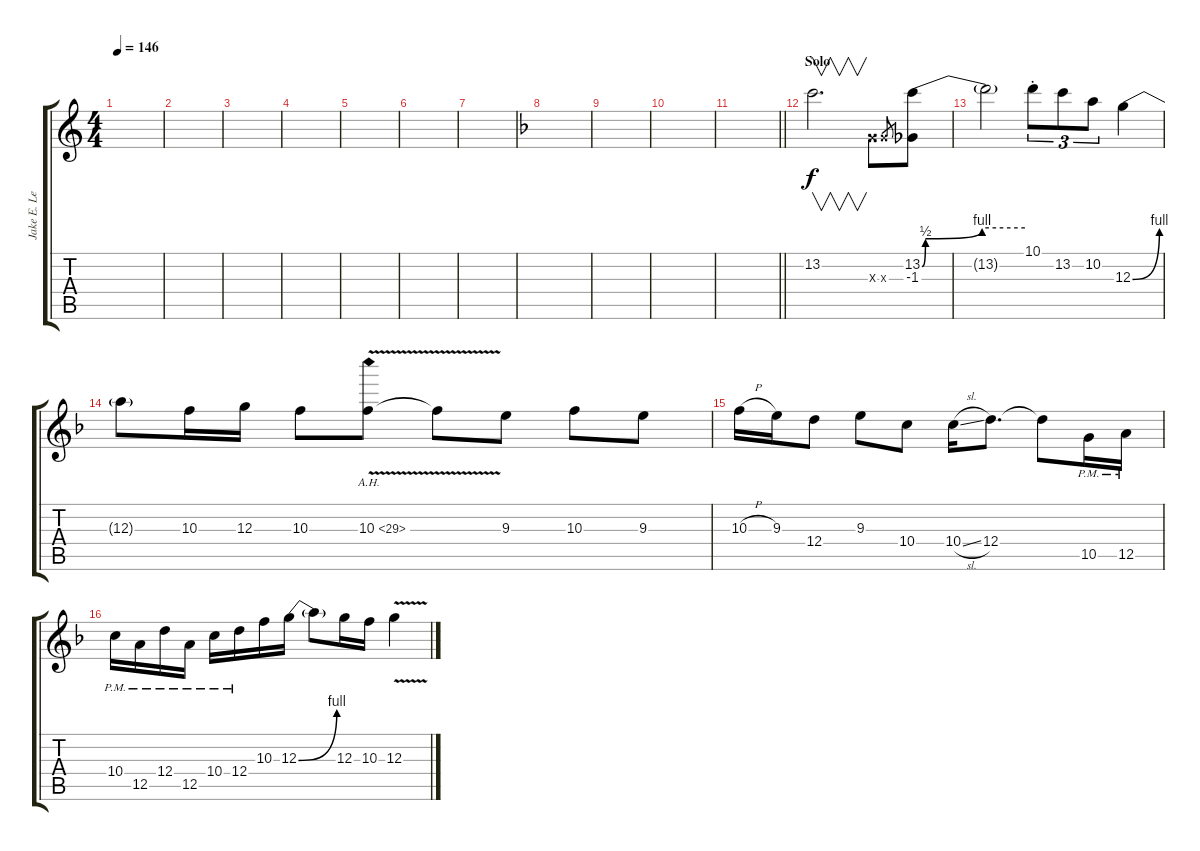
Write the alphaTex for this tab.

\track ("Jake E. Lee Lead Guitar 1" "Jake E. Le") {instrument distortionguitar}
\staff {score tabs}
\tuning (E4 B3 G3 D3 A2 E2) {hide}
\ts (4 4)
\tempo 146
\clef g2
\ks aminor
|
|
|
|
|
|
|
\ks dminor
|
|
|
\barLineRight lightlight
|
\section ("" "Solo")
13.2.2{v d dy f balance 8} 0.3{x}.8 0.3{x}.8{gr} (13.2{be (custom 0 0 2 2 35 4 60 4)} -1.3).8 |
13.2{t}.2 10.1{st}.8{tu (3 2)} 13.2.8{tu (3 2)} 10.2.8{tu (3 2)} 12.3{be (bend 0 0 60 4)}.4 |
12.3{t}.8 10.3.16 12.3.16 10.3.8 10.3{ah 19 v}.8 10.3{t}.8 9.3.8 10.3.8 9.3.8 |
10.3{h}.16 9.3.16 12.4.8 9.3.8 10.4.8 10.4{sl}.16 12.4.8{d} 12.4{t}.8 10.5{pm}.16 12.5{pm}.16 |
10.4{pm}.16 12.5{pm}.16 12.4{pm}.16 12.5{pm}.16 10.4{pm}.16 12.4{pm}.16 10.3.16 12.3{be (bend 0 0 60 4)}.16 12.3{t}.8 12.3.16 10.3.16 12.3{v}.4
